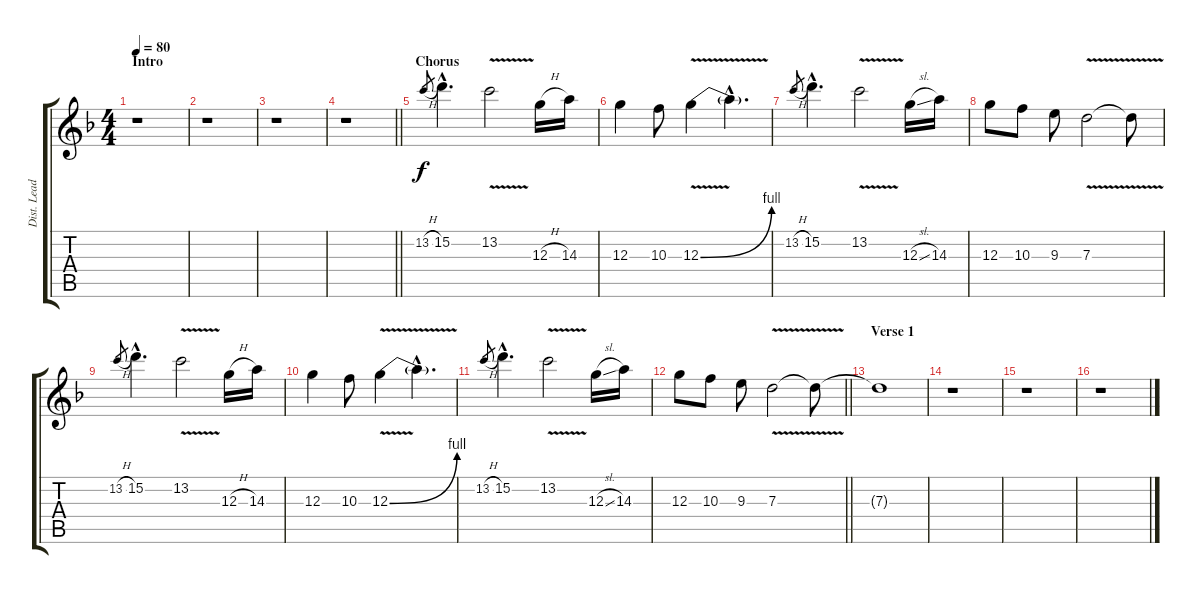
\track ("Dist. Lead" "Dist. Lead") {instrument overdrivenguitar}
\staff {score tabs}
\tuning (E4 B3 G3 D3 A2 E2) {hide}
\ts (4 4)
\section ("" "Intro")
\tempo 80
\clef g2
\ks f
r.1{dy f instrument overdrivenguitar} |
r.1 |
r.1 |
\barLineRight lightlight
r.1 |
\section ("" "Chorus")
13.2{h}.8{gr} 15.2{hac}.4{d} 13.2{v}.2 12.3{h}.16 14.3.16 |
12.3.4 10.3.8 12.3{be (bend 0 0 60 4) v}.4 12.3{hac t}.4{d} |
13.2{h}.8{gr} 15.2{hac}.4{d} 13.2{v}.2 12.3{sl}.16 14.3.16 |
12.3.8 10.3.8 9.3.8 7.3{v}.2 7.3{t}.8 |
13.2{h}.8{gr} 15.2{hac}.4{d} 13.2{v}.2 12.3{h}.16 14.3.16 |
12.3.4 10.3.8 12.3{be (bend 0 0 60 4) v}.4 12.3{hac t}.4{d} |
13.2{h}.8{gr} 15.2{hac}.4{d} 13.2{v}.2 12.3{sl}.16 14.3.16 |
\barLineRight lightlight
12.3.8 10.3.8 9.3.8 7.3{v}.2 7.3{t}.8 |
\section ("" "Verse 1")
7.3{t}.1 |
r.1 |
r.1 |
r.1
